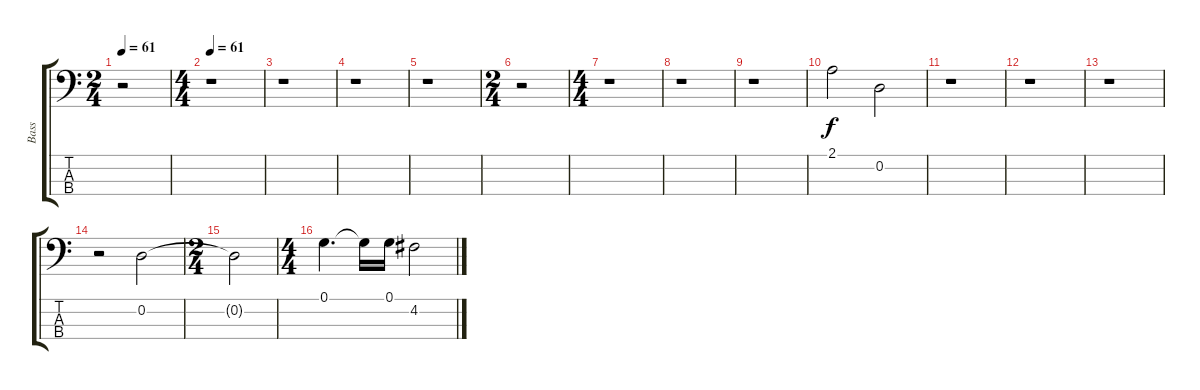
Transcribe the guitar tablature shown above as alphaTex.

\track ("Bass" "Bass") {instrument electricbassfinger}
\staff {score tabs}
\tuning (G2 D2 A1 E1) {hide}
\ts (2 4)
\tempo 61
\clef f4
\ks c
r.2{dy f instrument electricbassfinger} |
\ts (4 4)
\tempo 61
r.1 |
r.1 |
r.1 |
r.1 |
\ts (2 4)
r.2 |
\ts (4 4)
r.1 |
r.1 |
r.1 |
2.1.2 0.2.2 |
r.1 |
r.1 |
r.1 |
r.2 0.2.2 |
\ts (2 4)
0.2{t}.2 |
\ts (4 4)
0.1.4{d} 0.1{t}.16 0.1.16 4.2.2
